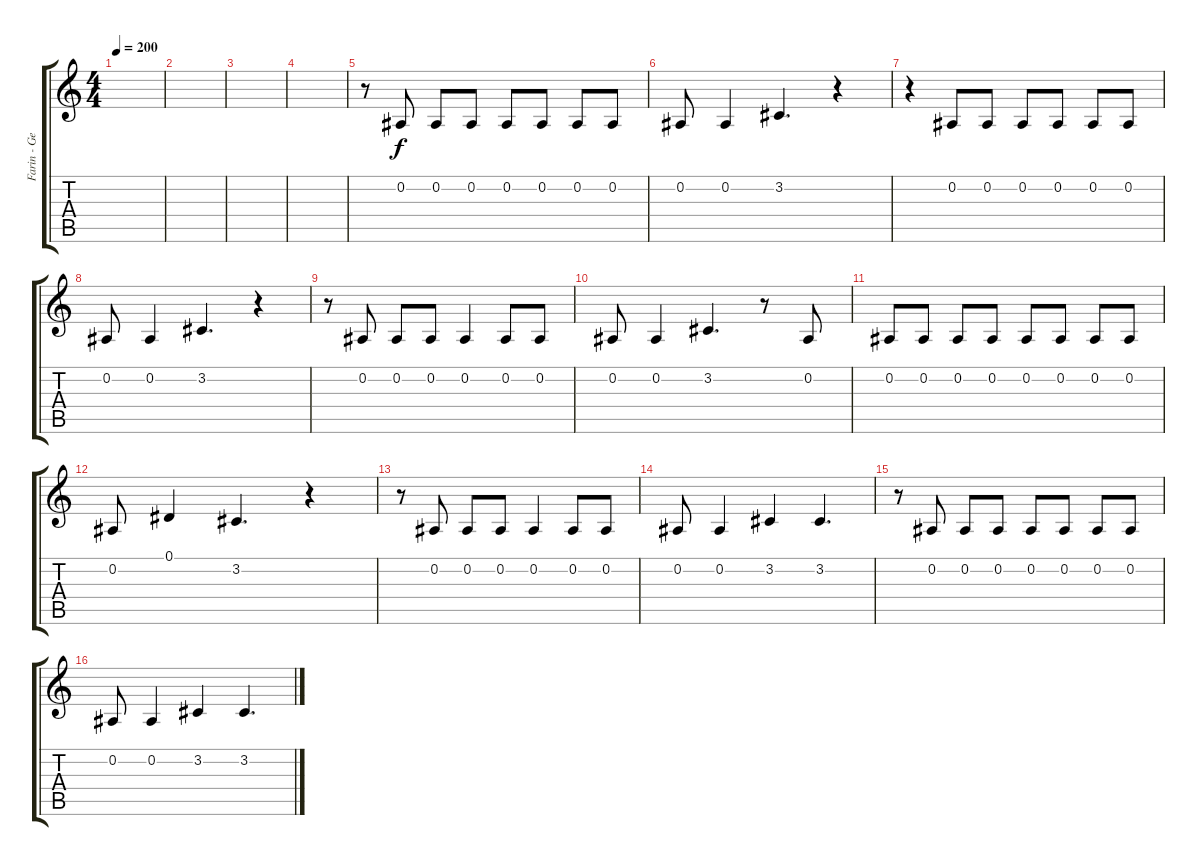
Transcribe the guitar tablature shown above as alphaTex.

\track ("Farin - Gesang" "Farin - Ge") {instrument oboe}
\staff {score tabs}
\tuning (Eb4 Bb3 Gb3 Db3 Ab2 Eb2) {hide}
\ts (4 4)
\tempo 200
\clef g2
\ks c
|
|
|
|
r.8 0.2.8 0.2.8 0.2.8 0.2.8 0.2.8 0.2.8 0.2.8 |
0.2.8 0.2.4 3.2.4{d} r.4 |
r.4 0.2.8 0.2.8 0.2.8 0.2.8 0.2.8 0.2.8 |
0.2.8 0.2.4 3.2.4{d} r.4 |
r.8 0.2.8 0.2.8 0.2.8 0.2.4 0.2.8 0.2.8 |
0.2.8 0.2.4 3.2.4{d} r.8 0.2.8 |
0.2.8 0.2.8 0.2.8 0.2.8 0.2.8 0.2.8 0.2.8 0.2.8 |
0.2.8 0.1.4 3.2.4{d} r.4 |
r.8 0.2.8 0.2.8 0.2.8 0.2.4 0.2.8 0.2.8 |
0.2.8 0.2.4 3.2.4 3.2.4{d} |
r.8 0.2.8 0.2.8 0.2.8 0.2.8 0.2.8 0.2.8 0.2.8 |
0.2.8 0.2.4 3.2.4 3.2.4{d}
